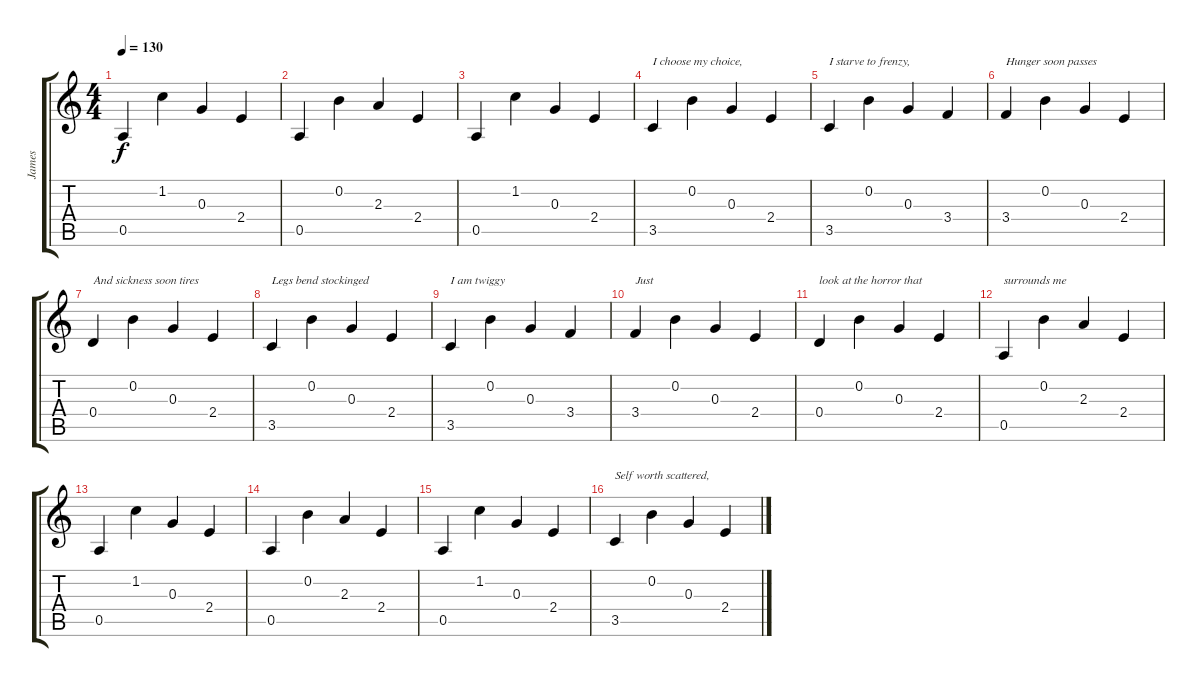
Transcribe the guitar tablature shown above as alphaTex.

\track ("James" "James") {instrument electricguitarclean}
\staff {score tabs}
\tuning (E4 B3 G3 D3 A2 E2) {hide}
\ts (4 4)
\tempo 130
\clef g2
\ks c
0.5.4{dy f} 1.2.4 0.3.4 2.4.4 |
0.5.4 0.2.4 2.3.4 2.4.4 |
0.5.4 1.2.4 0.3.4 2.4.4 |
3.5.4{txt "I choose my choice,"} 0.2.4 0.3.4 2.4.4 |
3.5.4{txt "I starve to frenzy,"} 0.2.4 0.3.4 3.4.4 |
3.4.4{txt "Hunger soon passes"} 0.2.4 0.3.4 2.4.4 |
0.4.4{txt "And sickness soon tires"} 0.2.4 0.3.4 2.4.4 |
3.5.4{txt "Legs bend stockinged"} 0.2.4 0.3.4 2.4.4 |
3.5.4{txt "I am twiggy"} 0.2.4 0.3.4 3.4.4 |
3.4.4{txt "Just"} 0.2.4 0.3.4 2.4.4 |
0.4.4{txt "look at the horror that"} 0.2.4 0.3.4 2.4.4 |
0.5.4{txt "surrounds me"} 0.2.4 2.3.4 2.4.4 |
0.5.4 1.2.4 0.3.4 2.4.4 |
0.5.4 0.2.4 2.3.4 2.4.4 |
0.5.4 1.2.4 0.3.4 2.4.4 |
3.5.4{txt "Self worth scattered,"} 0.2.4 0.3.4 2.4.4
